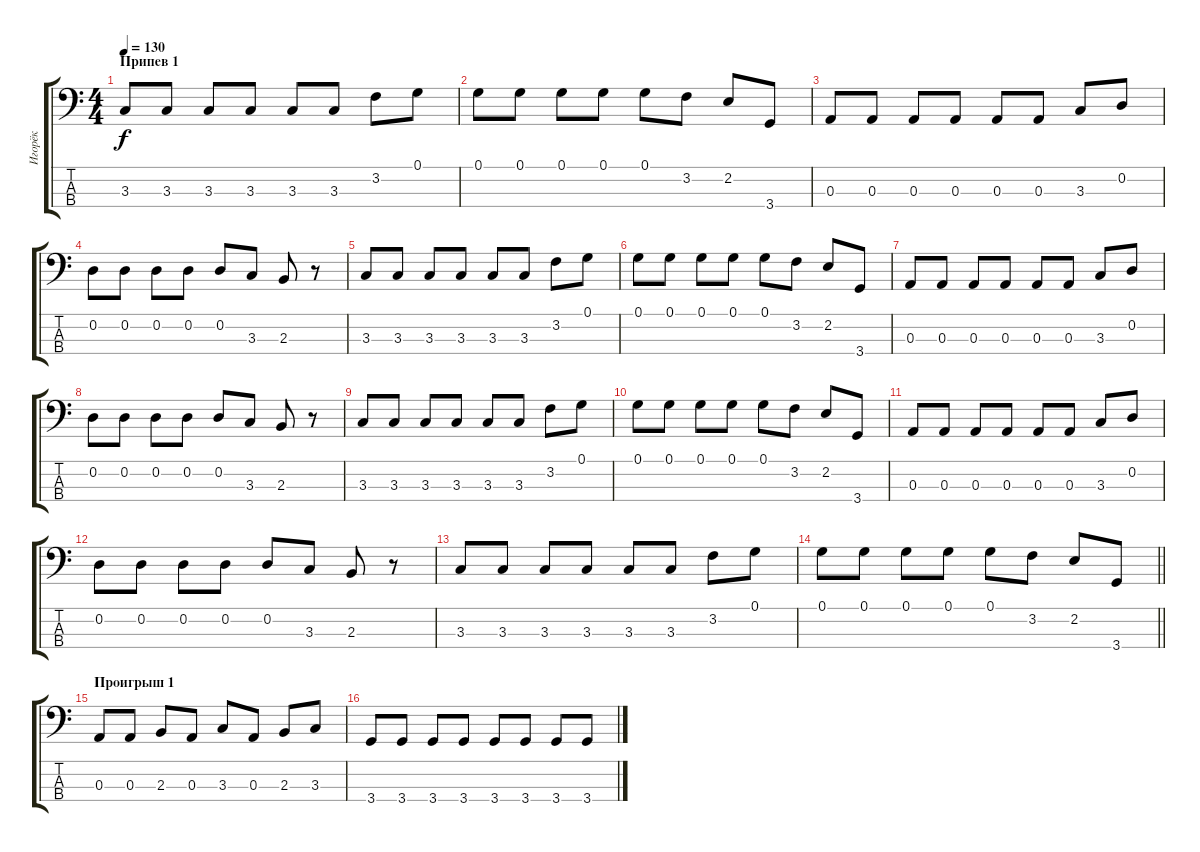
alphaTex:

\track ("Игорёк" "Игорёк") {instrument electricbassfinger}
\staff {score tabs}
\tuning (G2 D2 A1 E1) {hide}
\ts (4 4)
\section ("" "Припев 1")
\tempo 130
\clef f4
\ks c
3.3.8{dy f} 3.3.8 3.3.8 3.3.8 3.3.8 3.3.8 3.2.8 0.1.8 |
0.1.8 0.1.8 0.1.8 0.1.8 0.1.8 3.2.8 2.2.8 3.4.8 |
0.3.8 0.3.8 0.3.8 0.3.8 0.3.8 0.3.8 3.3.8 0.2.8 |
0.2.8 0.2.8 0.2.8 0.2.8 0.2.8 3.3.8 2.3.8 r.8 |
3.3.8 3.3.8 3.3.8 3.3.8 3.3.8 3.3.8 3.2.8 0.1.8 |
0.1.8 0.1.8 0.1.8 0.1.8 0.1.8 3.2.8 2.2.8 3.4.8 |
0.3.8 0.3.8 0.3.8 0.3.8 0.3.8 0.3.8 3.3.8 0.2.8 |
0.2.8 0.2.8 0.2.8 0.2.8 0.2.8 3.3.8 2.3.8 r.8 |
3.3.8 3.3.8 3.3.8 3.3.8 3.3.8 3.3.8 3.2.8 0.1.8 |
0.1.8 0.1.8 0.1.8 0.1.8 0.1.8 3.2.8 2.2.8 3.4.8 |
0.3.8 0.3.8 0.3.8 0.3.8 0.3.8 0.3.8 3.3.8 0.2.8 |
0.2.8 0.2.8 0.2.8 0.2.8 0.2.8 3.3.8 2.3.8 r.8 |
3.3.8 3.3.8 3.3.8 3.3.8 3.3.8 3.3.8 3.2.8 0.1.8 |
\barLineRight lightlight
0.1.8 0.1.8 0.1.8 0.1.8 0.1.8 3.2.8 2.2.8 3.4.8 |
\section ("" "Проигрыш 1")
\ks aminor
0.3.8 0.3.8 2.3.8 0.3.8 3.3.8 0.3.8 2.3.8 3.3.8 |
3.4.8 3.4.8 3.4.8 3.4.8 3.4.8 3.4.8 3.4.8 3.4.8
